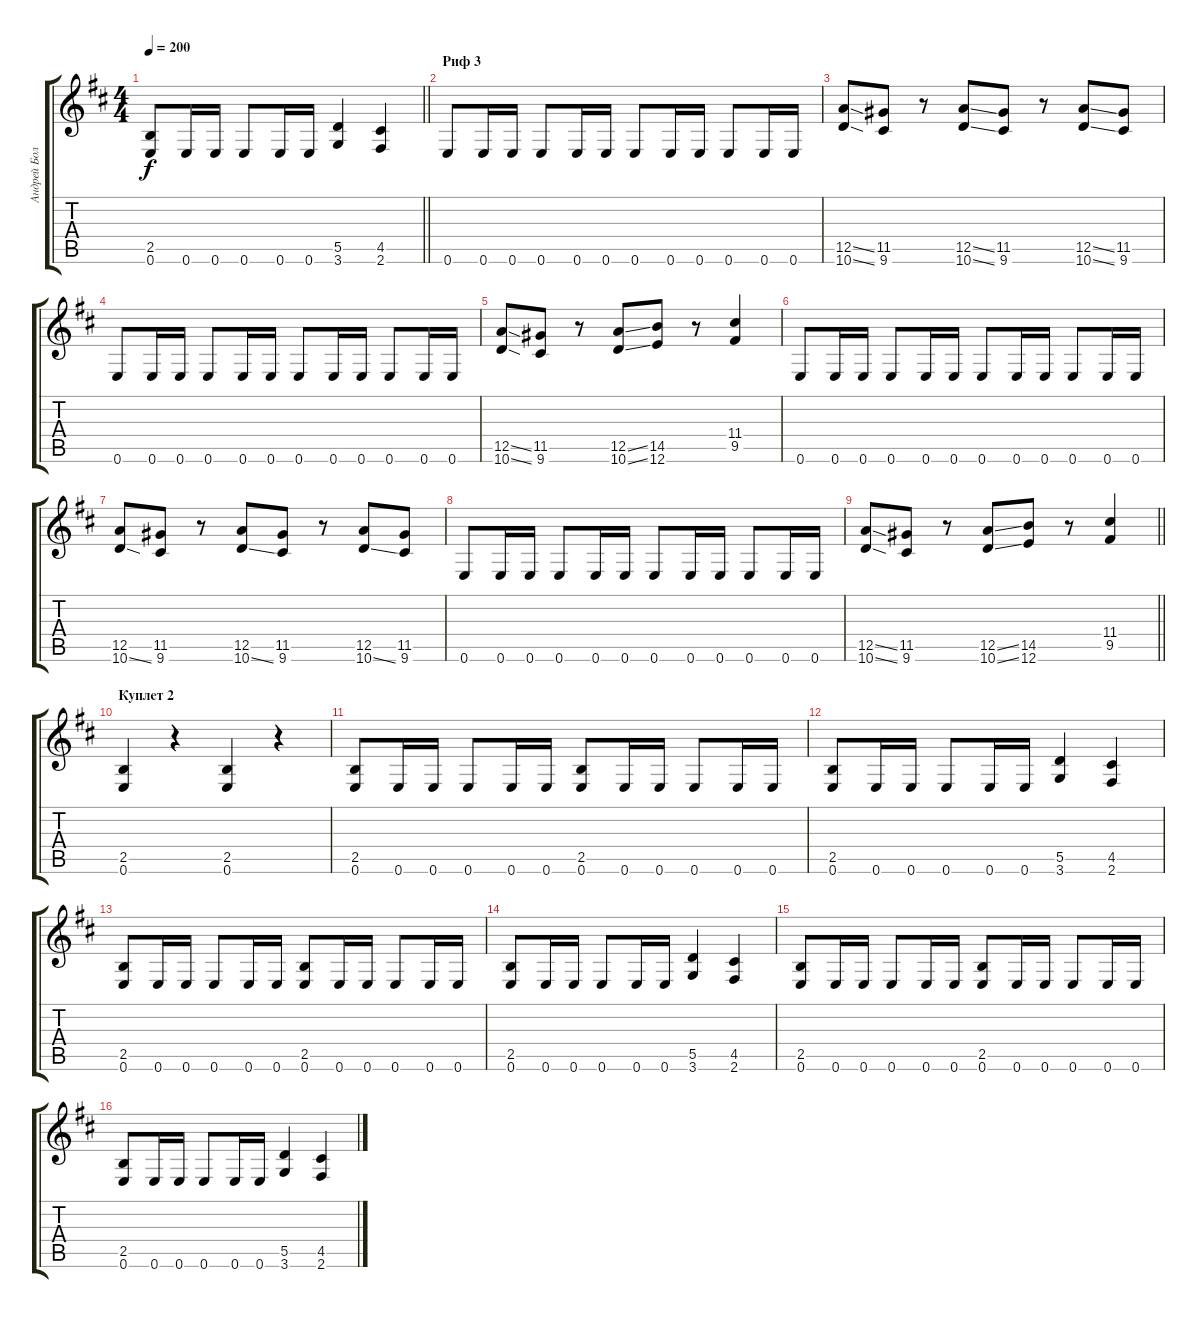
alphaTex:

\track ("Андрей Большаков" "Андрей Бол") {instrument distortionguitar}
\staff {score tabs}
\tuning (E4 B3 G3 D3 A2 E2) {hide}
\ts (4 4)
\tempo 200
\clef g2
\barLineRight lightlight
\ks d
(2.5 0.6).8{dy f} 0.6.16 0.6.16 0.6.8 0.6.16 0.6.16 (5.5 3.6).4 (4.5 2.6).4 |
\section ("" "Риф 3")
0.6.8 0.6.16 0.6.16 0.6.8 0.6.16 0.6.16 0.6.8 0.6.16 0.6.16 0.6.8 0.6.16 0.6.16 |
(12.5{ss} 10.6{ss}).8 (11.5 9.6).8 r.8 (12.5{ss} 10.6{ss}).8{beam merge} (11.5 9.6).8 r.8 (12.5{ss} 10.6{ss}).8 (11.5 9.6).8 |
0.6.8 0.6.16 0.6.16 0.6.8 0.6.16 0.6.16 0.6.8 0.6.16 0.6.16 0.6.8 0.6.16 0.6.16 |
(12.5{ss} 10.6{ss}).8 (11.5 9.6).8 r.8{beam merge} (12.5{ss} 10.6{ss}).8{beam merge} (14.5 12.6).8 r.8 (11.4 9.5).4 |
0.6.8 0.6.16 0.6.16 0.6.8 0.6.16 0.6.16 0.6.8 0.6.16 0.6.16 0.6.8 0.6.16 0.6.16 |
(12.5 10.6{ss}).8 (11.5 9.6).8 r.8 (12.5 10.6{ss}).8{beam merge} (11.5 9.6).8 r.8 (12.5 10.6{ss}).8 (11.5 9.6).8 |
0.6.8 0.6.16 0.6.16 0.6.8 0.6.16 0.6.16 0.6.8 0.6.16 0.6.16 0.6.8 0.6.16 0.6.16 |
\barLineRight lightlight
(12.5{ss} 10.6{ss}).8 (11.5 9.6).8 r.8 (12.5{ss} 10.6{ss}).8{beam merge} (14.5 12.6).8 r.8 (11.4 9.5).4 |
\section ("" "Куплет 2")
(2.5 0.6).4 r.4 (2.5 0.6).4 r.4 |
(2.5 0.6).8 0.6.16 0.6.16 0.6.8 0.6.16 0.6.16 (2.5 0.6).8 0.6.16 0.6.16 0.6.8 0.6.16 0.6.16 |
(2.5 0.6).8 0.6.16 0.6.16 0.6.8 0.6.16 0.6.16 (5.5 3.6).4 (4.5 2.6).4 |
(2.5 0.6).8 0.6.16 0.6.16 0.6.8 0.6.16 0.6.16 (2.5 0.6).8 0.6.16 0.6.16 0.6.8 0.6.16 0.6.16 |
(2.5 0.6).8 0.6.16 0.6.16 0.6.8 0.6.16 0.6.16 (5.5 3.6).4 (4.5 2.6).4 |
(2.5 0.6).8 0.6.16 0.6.16 0.6.8 0.6.16 0.6.16 (2.5 0.6).8 0.6.16 0.6.16 0.6.8 0.6.16 0.6.16 |
(2.5 0.6).8 0.6.16 0.6.16 0.6.8 0.6.16 0.6.16 (5.5 3.6).4 (4.5 2.6).4
